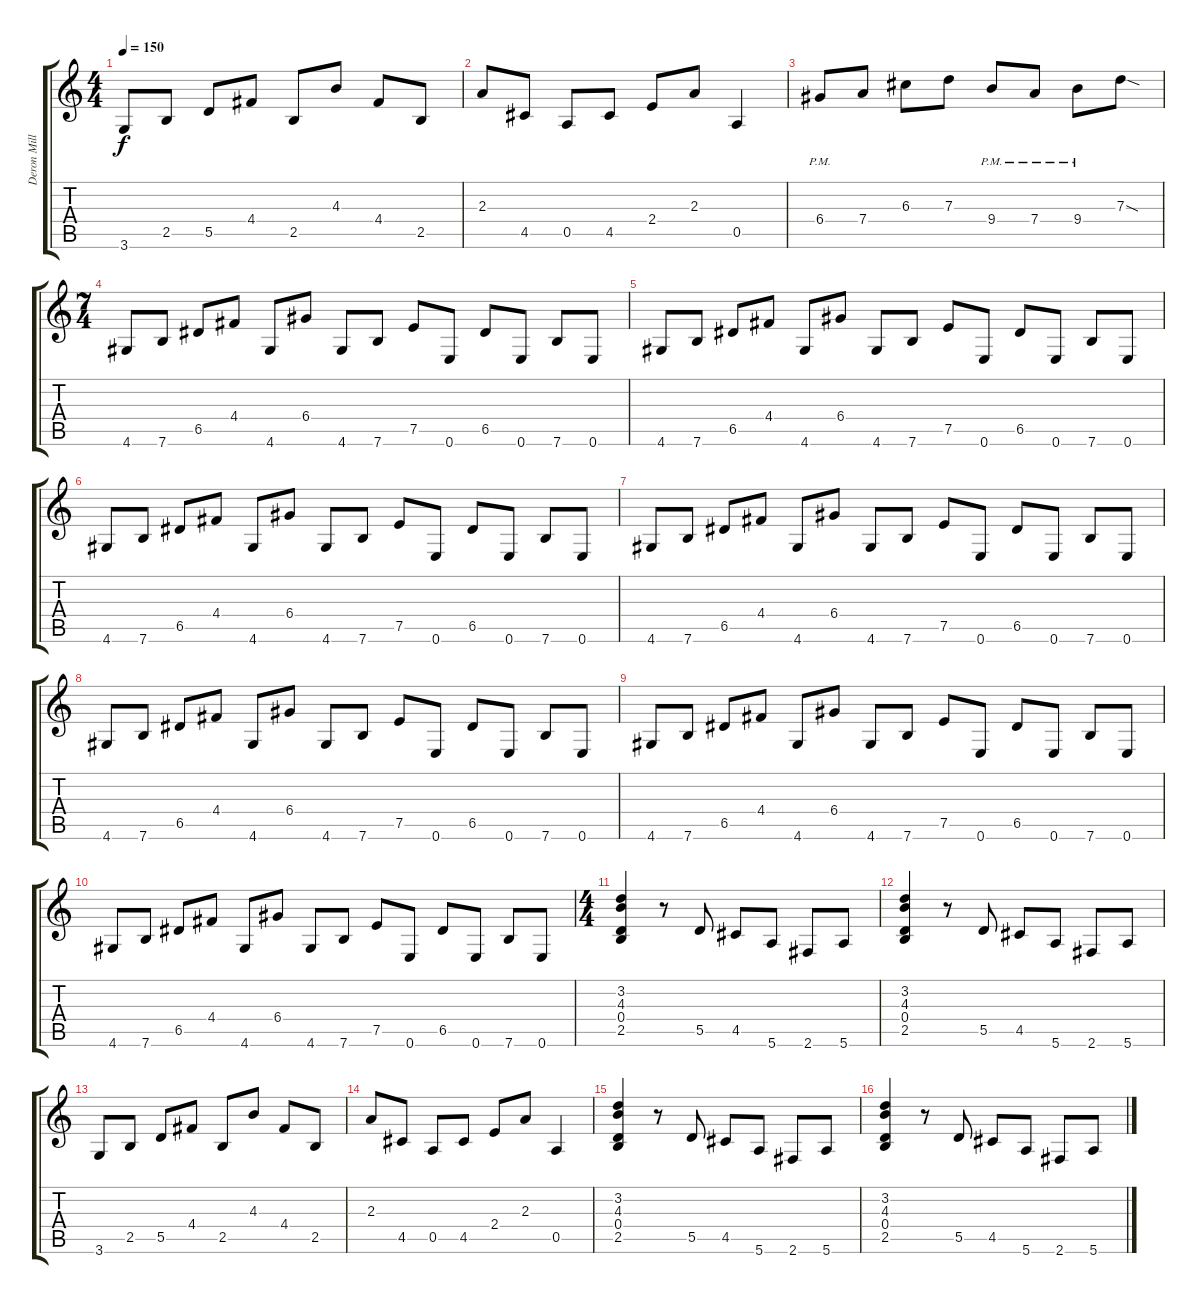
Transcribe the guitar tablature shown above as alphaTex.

\track ("Deron Miller Right" "Deron Mill") {instrument overdrivenguitar}
\staff {score tabs}
\tuning (E4 B3 G3 D3 A2 E2) {hide}
\ts (4 4)
\tempo 150
\clef g2
\ks c
3.6.8{dy f} 2.5.8 5.5.8 4.4.8 2.5.8 4.3.8 4.4.8 2.5.8 |
2.3.8 4.5.8 0.5.8 4.5.8 2.4.8 2.3.8 0.5.4 |
6.4{pm}.8 7.4.8 6.3.8 7.3.8 9.4{pm}.8 7.4{pm}.8 9.4{pm}.8 7.3{sod}.8 |
\ts (7 4)
4.6.8 7.6.8 6.5.8 4.4.8 4.6.8 6.4.8 4.6.8 7.6.8 7.5.8 0.6.8 6.5.8 0.6.8 7.6.8 0.6.8 |
4.6.8 7.6.8 6.5.8 4.4.8 4.6.8 6.4.8 4.6.8 7.6.8 7.5.8 0.6.8 6.5.8 0.6.8 7.6.8 0.6.8 |
4.6.8 7.6.8 6.5.8 4.4.8 4.6.8 6.4.8 4.6.8 7.6.8 7.5.8 0.6.8 6.5.8 0.6.8 7.6.8 0.6.8 |
4.6.8 7.6.8 6.5.8 4.4.8 4.6.8 6.4.8 4.6.8 7.6.8 7.5.8 0.6.8 6.5.8 0.6.8 7.6.8 0.6.8 |
4.6.8 7.6.8 6.5.8 4.4.8 4.6.8 6.4.8 4.6.8 7.6.8 7.5.8 0.6.8 6.5.8 0.6.8 7.6.8 0.6.8 |
4.6.8 7.6.8 6.5.8 4.4.8 4.6.8 6.4.8 4.6.8 7.6.8 7.5.8 0.6.8 6.5.8 0.6.8 7.6.8 0.6.8 |
4.6.8 7.6.8 6.5.8 4.4.8 4.6.8 6.4.8 4.6.8 7.6.8 7.5.8 0.6.8 6.5.8 0.6.8 7.6.8 0.6.8 |
\ts (4 4)
(3.2 4.3 0.4 2.5).4 r.8 5.5.8 4.5.8 5.6.8 2.6.8 5.6.8 |
(3.2 4.3 0.4 2.5).4 r.8 5.5.8 4.5.8 5.6.8 2.6.8 5.6.8 |
3.6.8 2.5.8 5.5.8 4.4.8 2.5.8 4.3.8 4.4.8 2.5.8 |
2.3.8 4.5.8 0.5.8 4.5.8 2.4.8 2.3.8 0.5.4 |
(3.2 4.3 0.4 2.5).4 r.8 5.5.8 4.5.8 5.6.8 2.6.8 5.6.8 |
(3.2 4.3 0.4 2.5).4 r.8 5.5.8 4.5.8 5.6.8 2.6.8 5.6.8
